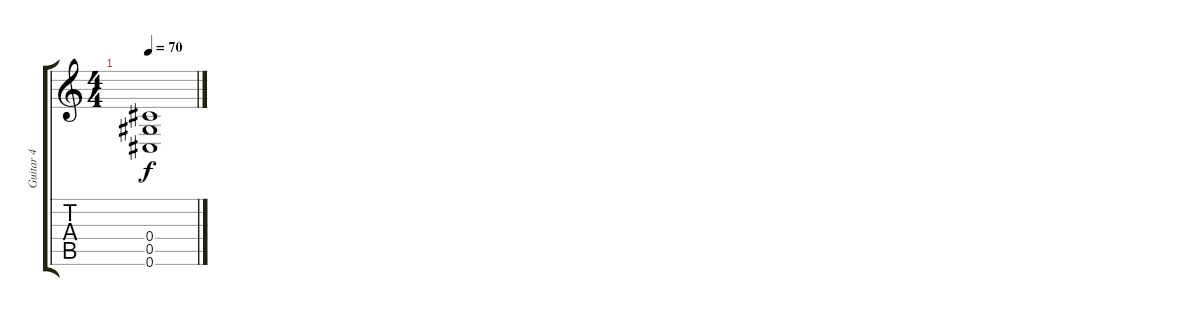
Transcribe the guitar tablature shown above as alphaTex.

\track ("Guitar 4" "Guitar 4") {instrument distortionguitar}
\staff {score tabs}
\tuning (Db4 Ab3 Gb3 Db3 Ab2 Db2) {hide}
\ts (4 4)
\tempo 70
\clef g2
\ks c
(0.4 0.5 0.6).1{dy f}
